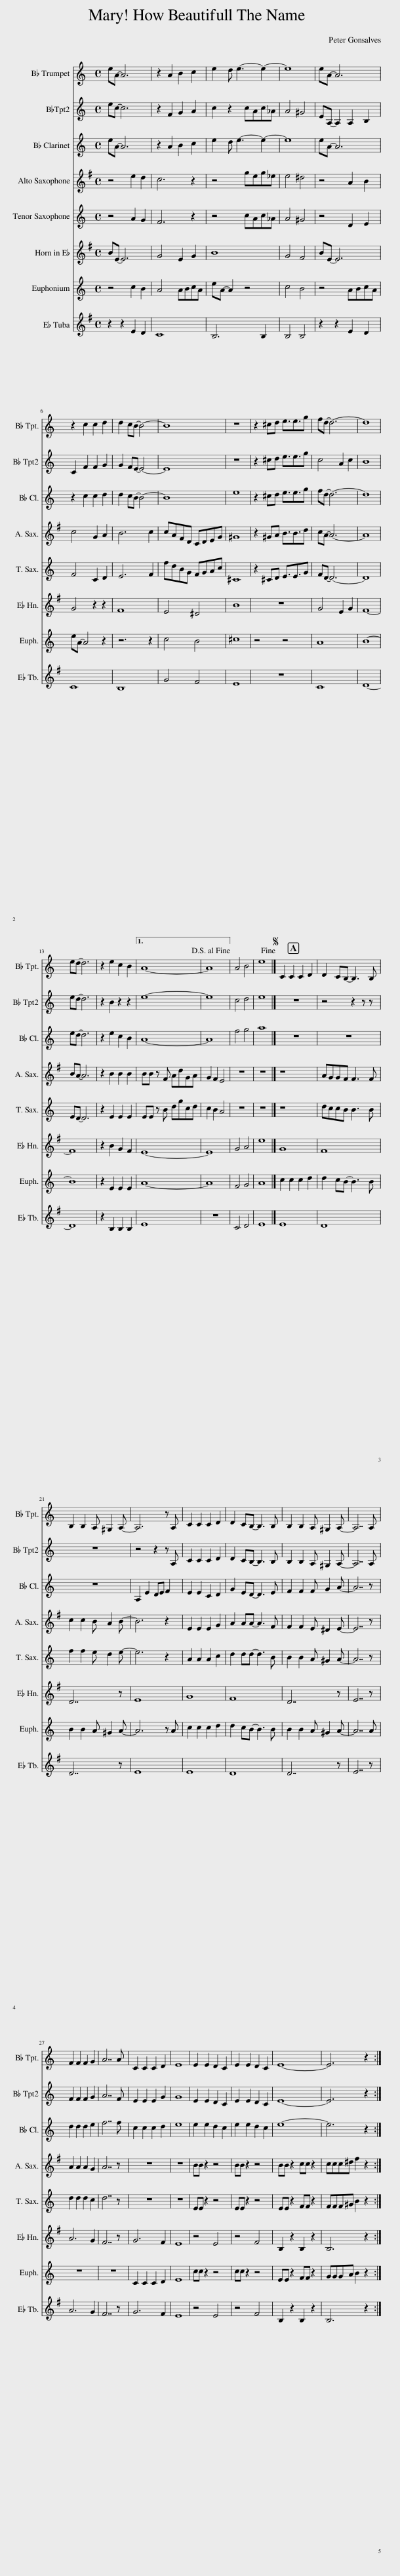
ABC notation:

X:1
%%score 1 2 3 4 5 6 7 8
L:1/8
M:4/4
I:linebreak $
K:none
V:1 treble transpose=-2
V:2 treble transpose=-2
V:3 treble transpose=-2
V:4 treble transpose=-9
V:5 treble transpose=-14
V:6 treble transpose=-9
V:7 treble transpose=-14
V:8 treble transpose=-21
V:1
[K:C] eA- A6 | z2 A2 B2 c2 | e2 d e3- e2- | e8 | eA- A6 |$ %5
 z2 c2 c2 d2 | d2 cB- B4- | B8 | z8 | z2 ^cd e3/2e3/2g | %10
 fd- d6- | d8 |$ ed- d6 | z2 e2 c2 B2 |1 A8- | %15
 A8!D.S.! || A4 B4 | e8!fine! |]S C2 C2 C2 D2 | D2 CB,- B,3 B, |$ %20
 B,2 B,2 A, ^G,2 A,- | A,6 z A, | C2 C2 C2 D2 | D2 CB,- B,3 B, | B,2 B,2 A, ^G,2 A,- | %25
 A,7 A, |$ F2 F2 F2 G2 | A7 A | C2 C2 C2 D2 | E8 | %30
 E2 E2 D2 C2 | E2 E2 D2 C2 | E8- | E6 z2 :| %34
V:2
[K:C] ec- c6 | z2 F2 G2 A2 | c2 z2 cAc_A | A4 ^G4 | EA,- A,2 A,2 B,2 |$ %5
 C2 F2 F2 G2 | G2 FE- E4- | E8 | z8 | z2 ^cd e3/2e3/2g | %10
 c4 A2 c2 | B8 |$ ed- d6 | z2 B2 z2 z2 |1 e8- | %15
 e8 || c4 d4 | e8 |] z8 | z4 z2 z z |$ %20
 z8 | z4 z2 z A, | C2 C2 C2 D2 | D2 CB,- B,3 B, | B,2 B,2 A, ^G,2 A,- | %25
 A,7 A, |$ F2 F2 F2 G2 | A7 F | E2 E2 E2 G2 | G8 | %30
 E2 E2 D2 C2 | E2 E2 D2 C2 | E8- | E6 z2 :| %34
V:3
[K:C] eA- A6 | z2 A2 B2 c2 | e2 d e3- e2- | e8 | eA- A6 |$ %5
 z2 c2 c2 d2 | d2 cB- B4- | B8 | e8 | z2 ^cd e3/2e3/2g | %10
 fd- d6- | d8 |$ ed- d6 | z2 e2 c2 B2 |1 A8- | %15
 A8 || f4 g4 | a8 |] z8 | z8 |$ %20
 z8 | A,2 E2 DE F2 | E2 E2 C2 D2 | G2 ED- D3 E | F2 F2 F G2 A- | %25
 A7 z |$ d2 d2 d2 e2 | f7 f | c2 c2 c2 d2 | e8 | %30
 e2 e2 d2 c2 | e2 e2 d2 c2 | e8- | e6 z2 :| %34
V:4
[K:G] z4 e2 d2 | c6 z2 | z4 geg_e | e4 ^d4 | z4 A2 B2 |$ %5
 c4 G2 A2 | B6 c2 | cAFD CDEG | ^G8 | z2 ^GA B3/2B3/2d | %10
 cA- A6- | A8 |$ BA- A6 | z2 B2 B2 B2 |1 BB z F AdGA | %15
 G2 F2 E4 || z8 | z8 |] z8 | AGGF F3 F |$ %20
 c2 c2 B A2 B- | B6 z2 | E2 E2 E2 G2 | A2 AA- A3 F | F2 F2 E ^D2 E- | %25
 E7 z |$ A2 A2 A2 G2 | A7 z | z8 | z8 | %30
 BB z2 z4 | BB z2 z4 | BB z2 cc z2 | ccc^d f2 z2 :| %34
V:5
[K:C] z4 A2 G2 | F6 z2 | z4 cAc_A | A4 ^G4 | z4 D2 E2 |$ %5
 F4 C2 D2 | E6 F2 | fdBG FGAc | ^C8 | z2 ^CD E3/2E3/2G | %10
 FD- D6- | D8 |$ ED- D6 | z2 E2 E2 E2 |1 EE z B dgcd | %15
 c2 B2 A4 || z8 | z8 |] z8 | dccB B3 B |$ %20
 f2 f2 e d2 e- | e6 z2 | A2 A2 A2 c2 | d2 dd- d3 B | B2 B2 A ^G2 A- | %25
 A7 z |$ d2 d2 d2 c2 | d7 z | z8 | z8 | %30
 EE z2 z4 | EE z2 z4 | EE z2 FF z2 | FFF^G B2 z2 :| %34
V:6
[K:G] BE- E6 | G4 E2 G2 | B8 | G4 F4 | BE- E6 |$ %5
 G4 z2 z2 | F8 | E4 ^D4 | B8 | z8 | %10
 G4 E2 G2 | F8- |$ F8 | z2 B2 G2 F2 |1 E8- | %15
 E8 || G4 A4 | e8 |] G8 | F8 |$ %20
 D7 z | E8 | G8 | F8 | D7 z | %25
 E7 z |$ A6 G2 | F7 z | G6 F2 | E8 | %30
 z4 E4 | z4 F4 | B,2 z2 B,2 z2 | B,6 z2 :| %34
V:7
[K:C] z4 c2 B2 | A4 ABcA | eA- A2 z4 | c4 B4 | z4 ABcA |$ %5
 eA- A4 z2 | z6 z2 | c4 B4 | ^c8 | z4 z4 | %10
 A8 | B8- |$ B8 | z2 E2 E2 E2 |1 A8- | %15
 A8 || F4 G4 | A8 |] c2 c2 c2 d2 | d2 cB- B3 B |$ %20
 B2 B2 A ^G2 A- | A6 z A | c2 c2 c2 d2 | d2 cB- B3 B | B2 B2 A ^G2 A- | %25
 A7 A |$ z8 | z8 | C2 C2 C2 D2 | E8 | %30
 cc z2 z4 | cc z2 z4 | EE z2 FF z2 | GGGA B2 z2 :| %34
V:8
[K:G] z2 z2 E2 D2 | C8 | B,6 B,2 | B,4 B,4 | z2 z2 E2 D2 |$ %5
 C8 | B,8 | G4 F4 | E8 | z8 | %10
 C8 | D8- |$ D8 | z2 B,2 B,2 B,2 |1 E8 | %15
 z8 || C4 D4 | E8 |] E8 | D8 |$ %20
 D7 z | E8 | E8 | D8 | D7 z | %25
 E7 z |$ A6 G2 | F7 z | G6 F2 | E8 | %30
 z4 E4 | z4 F4 | B,2 z2 B,2 z2 | B,6 z2 :| %34
